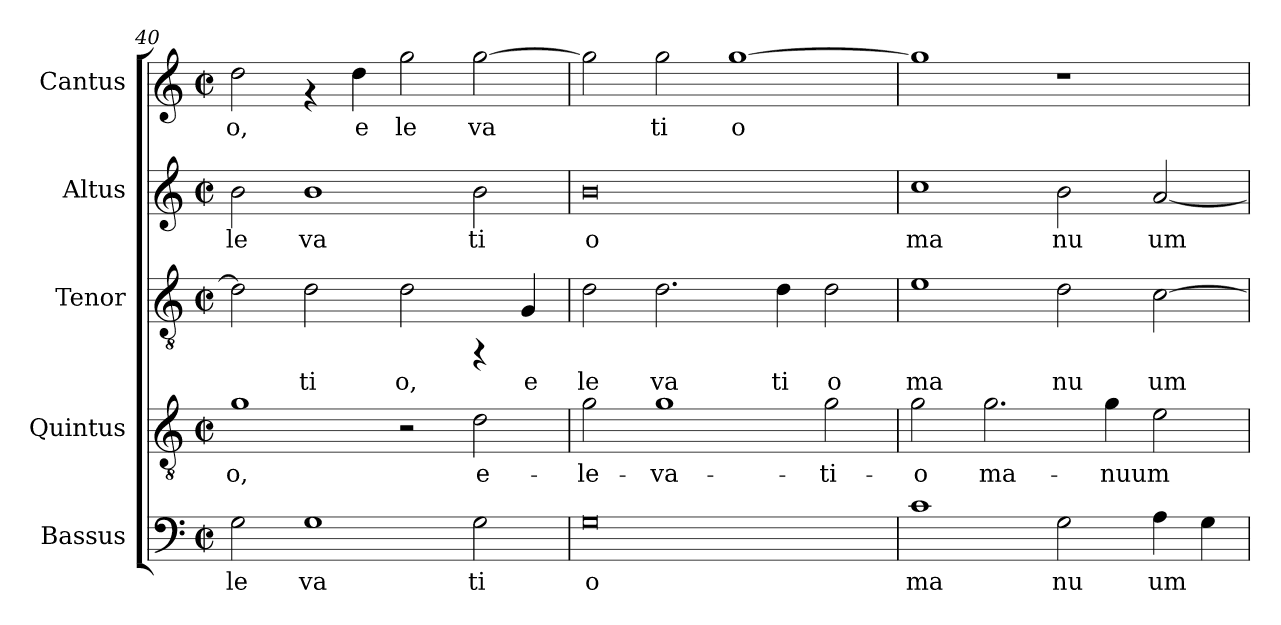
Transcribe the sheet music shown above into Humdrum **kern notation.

**kern	**text	**kern	**text	**kern	**text	**kern	**text	**kern	**text
*part5	*part5	*part4	*part4	*part3	*part3	*part2	*part2	*part1	*part1
*staff5	*staff5	*staff4	*staff4	*staff3	*staff3	*staff2	*staff2	*staff1	*staff1
*I"Bassus	*	*I"Quintus	*	*I"Tenor	*	*I"Altus	*	*I"Cantus	*
*I'Bassus	*	*I'Quintus	*	*I'Tenor	*	*I'Altus	*	*I'Cantus	*
*clefF4	*	*clefGv2	*	*clefGv2	*	*clefG2	*	*clefG2	*
*k[]	*	*k[]	*	*k[]	*	*k[]	*	*k[]	*
*C:	*	*C:	*	*C:	*	*C:	*	*C:	*
*M2/2	*	*M2/2	*	*M2/2	*	*M2/2	*	*M2/2	*
*met(c|)	*	*met(c|)	*	*met(c|)	*	*met(c|)	*	*met(c|)	*
=40	=40	=40	=40	=40	=40	=40	=40	=40	=40
!	!LO:LY:b:cj	!	!LO:LY:b:cj	!	!LO:LY:b:cj	!	!LO:LY:b:cj	!	!LO:LY:b:cj
2G\	le	1g	-o,	2d\]	.	2b\	le	2dd\	o,
!	!LO:LY:b:cj	!	!	!	!LO:LY:b:cj	!	!LO:LY:b:cj	!	!
1G	va	.	.	2d\	ti	1b	va	4rf	.
!	!	!	!	!	!	!	!	!	!LO:LY:b:cj
.	.	.	.	.	.	.	.	4dd\	e
!	!	!	!	!	!LO:LY:b:cj	!	!	!	!LO:LY:b:cj
.	.	2r	.	2d\	o,	.	.	2gg\	le
!	!LO:LY:b:cj	!	!LO:LY:b:cj	!	!	!	!LO:LY:b:cj	!	!LO:LY:b:cj
2G\	ti	2d\	e-	4rFF	.	2b\	ti	[>2gg\	va
!	!	!	!	!	!LO:LY:b:cj	!	!	!	!
.	.	.	.	4G/	e	.	.	.	.
=41	=41	=41	=41	=41	=41	=41	=41	=41	=41
!	!LO:LY:b:cj	!	!LO:LY:b:cj	!	!LO:LY:b:cj	!	!LO:LY:b:cj	!	!LO:LY:b:cj
0G	o	2g\	-le-	2d\	le	0b	o	2gg\]	.
!	!	!	!LO:LY:b:cj	!	!LO:LY:b:cj	!	!	!	!LO:LY:b:cj
.	.	1g	-va-	2.d\	va	.	.	2gg\	ti
!	!	!	!	!	!	!	!	!	!LO:LY:b:cj
.	.	.	.	.	.	.	.	[>1gg	o
!	!	!	!	!	!LO:LY:b:cj	!	!	!	!
.	.	.	.	4d\	ti	.	.	.	.
!	!	!	!LO:LY:b:cj	!	!LO:LY:b:cj	!	!	!	!
.	.	2g\	-ti-	2d\	o	.	.	.	.
=42	=42	=42	=42	=42	=42	=42	=42	=42	=42
!	!LO:LY:b:cj	!	!LO:LY:b:cj	!	!LO:LY:b:cj	!	!LO:LY:b:cj	!	!LO:LY:b:cj
1c	ma	2g\	-o	1e	ma	1cc	ma	1gg]	.
!	!	!	!LO:LY:b:cj	!	!	!	!	!	!
.	.	2.g\	ma-	.	.	.	.	.	.
!	!LO:LY:b:cj	!	!	!	!LO:LY:b:cj	!	!LO:LY:b:cj	!	!
2G\	nu	.	.	2d\	nu	2b\	nu	1r	.
!	!	!	!LO:LY:b:cj	!	!	!	!	!	!
.	.	4g\	-nuum	.	.	.	.	.	.
!	!LO:LY:b:cj	!	!LO:LY:b:cj	!	!LO:LY:b:cj	!	!LO:LY:b:cj	!	!
4A\	um	2e\	.	[>2c\	um	[<2a/	um	.	.
!	!LO:LY:b:cj	!	!	!	!	!	!	!	!
4G\	.	.	.	.	.	.	.	.	.
=	=	=	=	=	=	=	=	=	=
*-	*-	*-	*-	*-	*-	*-	*-	*-	*-
